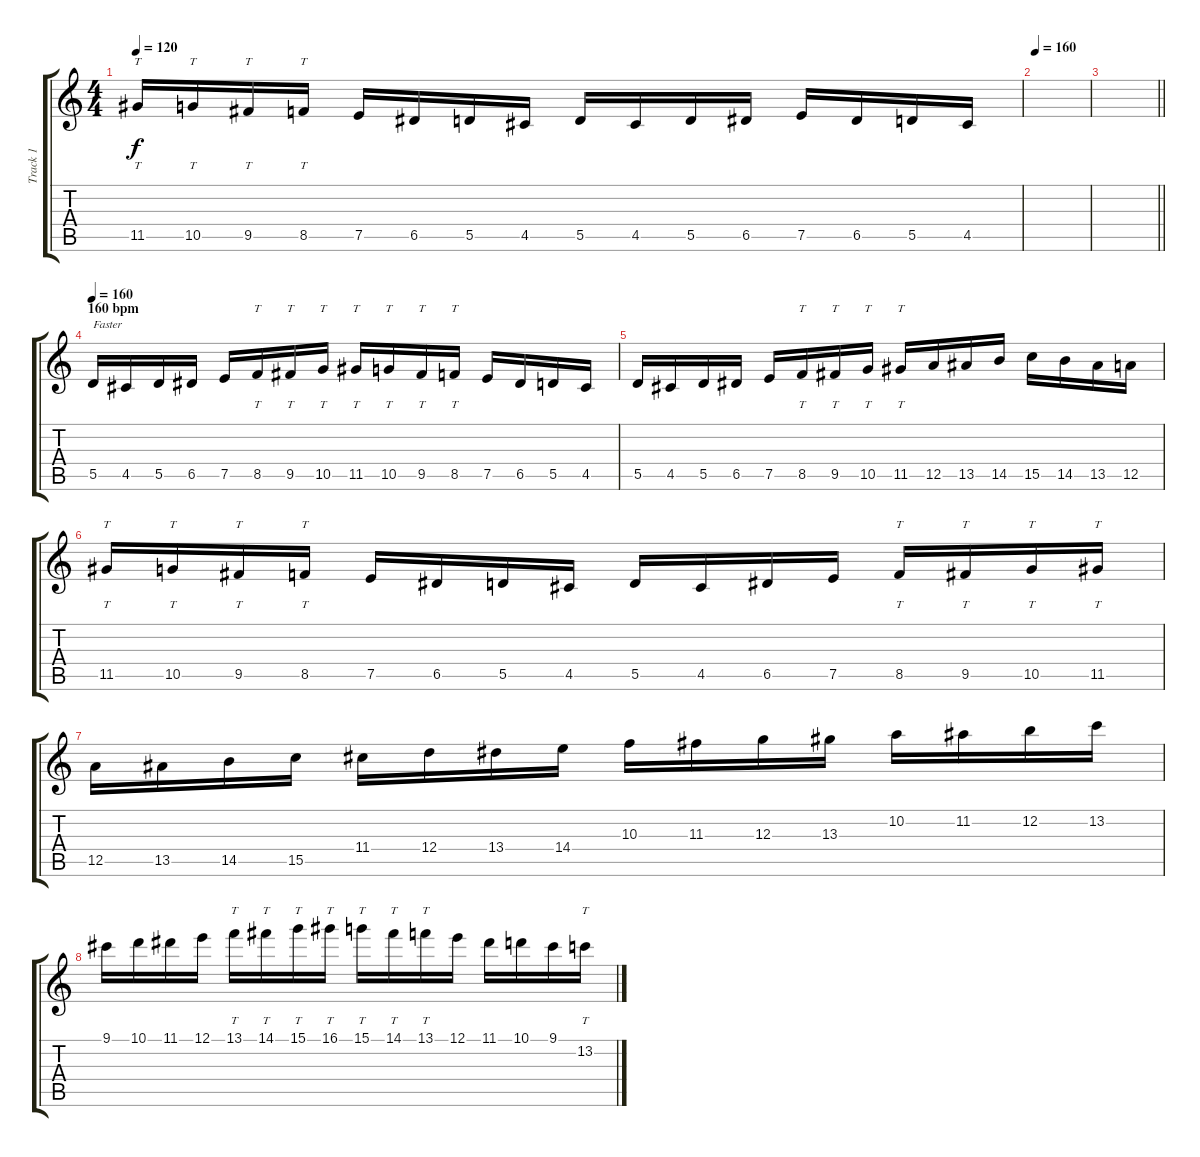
\track ("Track 1" "Track 1") {instrument electricguitarjazz}
\staff {score tabs}
\tuning (E4 B3 G3 D3 A2 E2) {hide}
\ts (4 4)
\tempo 120
\clef g2
\ks c
11.5.16{tt dy f} 10.5.16{tt} 9.5.16{tt} 8.5.16{tt} 7.5.16 6.5.16 5.5.16 4.5.16 5.5.16 4.5.16 5.5.16 6.5.16 7.5.16 6.5.16 5.5.16 4.5.16 |
\tempo 160
|
\barLineRight lightlight
|
\section ("" "160 bpm")
\tempo 160
5.5.16{txt "Faster"} 4.5.16 5.5.16 6.5.16 7.5.16 8.5.16{tt} 9.5.16{tt} 10.5.16{tt} 11.5.16{tt} 10.5.16{tt} 9.5.16{tt} 8.5.16{tt} 7.5.16 6.5.16 5.5.16 4.5.16 |
5.5.16 4.5.16 5.5.16 6.5.16 7.5.16 8.5.16{tt} 9.5.16{tt} 10.5.16{tt} 11.5.16{tt} 12.5.16 13.5.16 14.5.16 15.5.16 14.5.16 13.5.16 12.5.16 |
11.5.16{tt} 10.5.16{tt} 9.5.16{tt} 8.5.16{tt} 7.5.16 6.5.16 5.5.16 4.5.16 5.5.16 4.5.16 6.5.16 7.5.16 8.5.16{tt} 9.5.16{tt} 10.5.16{tt} 11.5.16{tt} |
12.5.16 13.5.16 14.5.16 15.5.16 11.4.16 12.4.16 13.4.16 14.4.16 10.3.16 11.3.16 12.3.16 13.3.16 10.2.16 11.2.16 12.2.16 13.2.16 |
9.1.16 10.1.16 11.1.16 12.1.16 13.1.16{tt} 14.1.16{tt} 15.1.16{tt} 16.1.16{tt} 15.1.16{tt} 14.1.16{tt} 13.1.16{tt} 12.1.16 11.1.16 10.1.16 9.1.16 13.2.16{tt}
